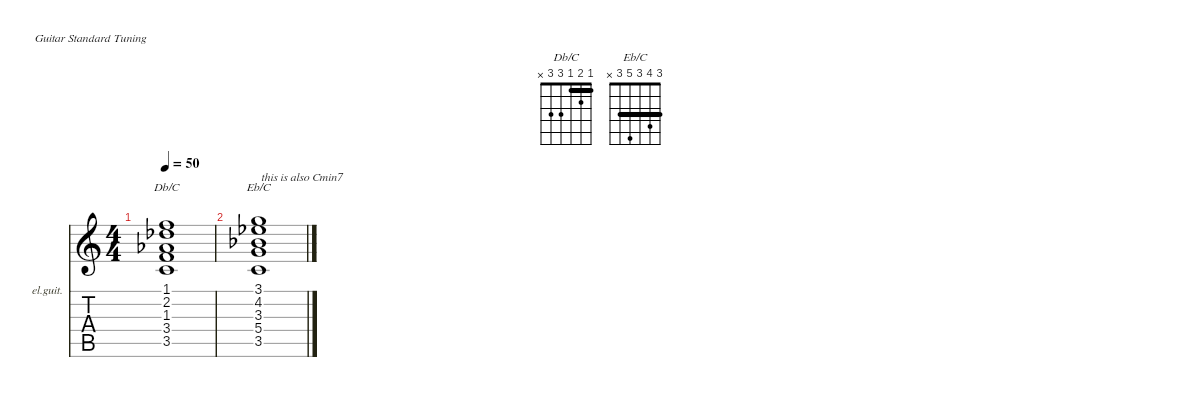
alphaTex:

\defaultSystemsLayout 4
\hideDynamics
\bracketExtendMode nobrackets
\firstSystemTrackNameOrientation horizontal
\otherSystemsTrackNameOrientation horizontal
\track ("Electric Guitar (Clean)" "el.guit.") {instrument electricguitarclean}
\staff {score tabs}
\tuning (E4 B3 G3 D3 A2 E2)
\chord ("Db/C" 1 2 1 3 3 x) {barre 1}
\chord ("Eb/C" 3 4 3 5 3 x) {barre (3 3)}
\ts (4 4)
\tempo 50
\clef g2
\ks c
(3.5 3.4 1.3{acc b} 2.2{acc b} 1.1).1{ch "Db/C" dy mf instrument electricguitarclean beam Up} |
(3.5 5.4 3.3{acc b} 4.2{acc b} 3.1).1{ch "Eb/C" txt " this is also Cmin7" beam Up}
